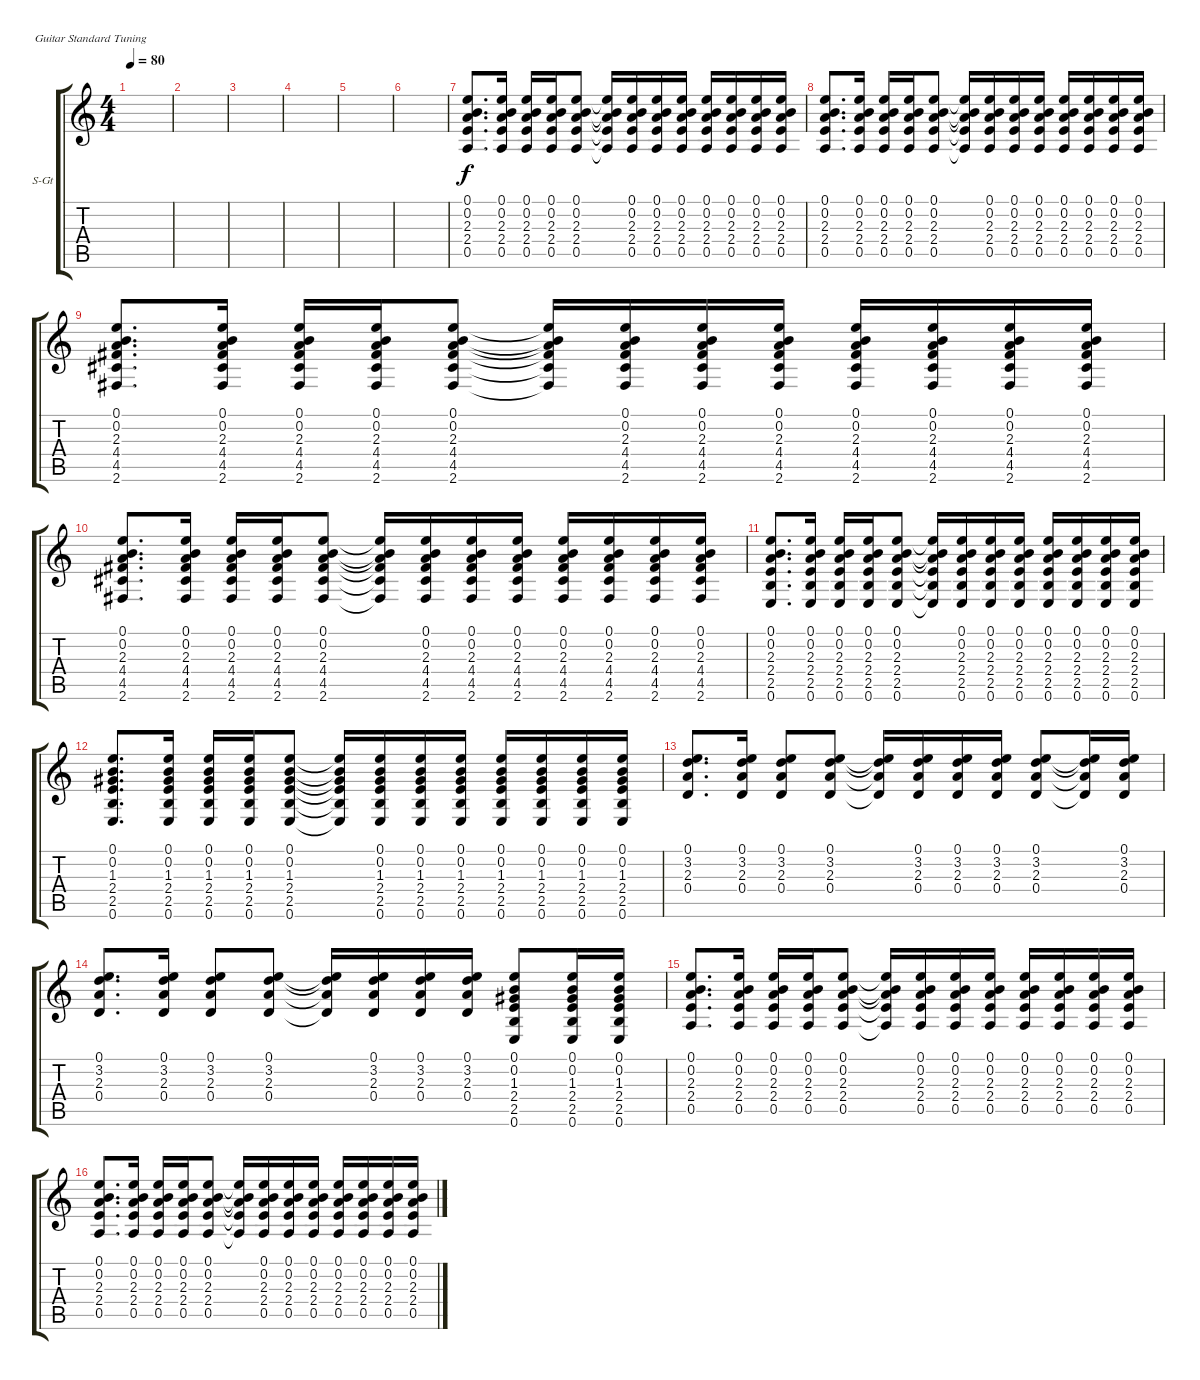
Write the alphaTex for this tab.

\defaultSystemsLayout 4
\bracketExtendMode groupsimilarinstruments
\firstSystemTrackNameOrientation horizontal
\otherSystemsTrackNameOrientation horizontal
\track ("Shaw" "S-Gt") {instrument acousticguitarsteel}
\staff {score tabs}
\tuning (E4 B3 G3 D3 A2 E2)
\ts (4 4)
\tempo 80
\clef g2
\scale
0.487395
\ks c
|
\scale
0.256303 |
\scale
0.256303 |
\scale
0.333333 |
\scale
0.333333 |
\scale
0.333333 |
\scale
0.333333 (0.1 0.2 2.3 2.4 0.5).8{d} (0.1 0.2 2.3 2.4 0.5).16 (0.1 0.2 2.3 2.4 0.5).16 (0.1 0.2 2.3 2.4 0.5).16 (0.1 0.2 2.3 2.4 0.5).8 (0.1{t} 0.2{t} 2.3{t} 2.4{t} 0.5{t}).16 (0.1 0.2 2.3 2.4 0.5).16 (0.1 0.2 2.3 2.4 0.5).16 (0.1 0.2 2.3 2.4 0.5).16 (0.1 0.2 2.3 2.4 0.5).16 (0.1 0.2 2.3 2.4 0.5).16 (0.1 0.2 2.3 2.4 0.5).16 (0.1 0.2 2.3 2.4 0.5).16 |
\scale
0.333333 (0.1 0.2 2.3 2.4 0.5).8{d} (0.1 0.2 2.3 2.4 0.5).16 (0.1 0.2 2.3 2.4 0.5).16 (0.1 0.2 2.3 2.4 0.5).16 (0.1 0.2 2.3 2.4 0.5).8 (0.1{t} 0.2{t} 2.3{t} 2.4{t} 0.5{t}).16 (0.1 0.2 2.3 2.4 0.5).16 (0.1 0.2 2.3 2.4 0.5).16 (0.1 0.2 2.3 2.4 0.5).16 (0.1 0.2 2.3 2.4 0.5).16 (0.1 0.2 2.3 2.4 0.5).16 (0.1 0.2 2.3 2.4 0.5).16 (0.1 0.2 2.3 2.4 0.5).16 |
\scale
0.333333 (0.1 0.2 2.3 4.4 4.5 2.6).8{d} (0.1 0.2 2.3 4.4 4.5 2.6).16 (0.1 0.2 2.3 4.4 4.5 2.6).16 (0.1 0.2 2.3 4.4 4.5 2.6).16 (0.1 0.2 2.3 4.4 4.5 2.6).8 (0.1{t} 0.2{t} 2.3{t} 4.4{t} 4.5{t} 2.6{t}).16 (0.1 0.2 2.3 4.4 4.5 2.6).16 (0.1 0.2 2.3 4.4 4.5 2.6).16 (0.1 0.2 2.3 4.4 4.5 2.6).16 (0.1 0.2 2.3 4.4 4.5 2.6).16 (0.1 0.2 2.3 4.4 4.5 2.6).16 (0.1 0.2 2.3 4.4 4.5 2.6).16 (0.1 0.2 2.3 4.4 4.5 2.6).16 |
\scale
0.333333 (0.1 0.2 2.3 4.4 4.5 2.6).8{d} (0.1 0.2 2.3 4.4 4.5 2.6).16 (0.1 0.2 2.3 4.4 4.5 2.6).16 (0.1 0.2 2.3 4.4 4.5 2.6).16 (0.1 0.2 2.3 4.4 4.5 2.6).8 (0.1{t} 0.2{t} 2.3{t} 4.4{t} 4.5{t} 2.6{t}).16 (0.1 0.2 2.3 4.4 4.5 2.6).16 (0.1 0.2 2.3 4.4 4.5 2.6).16 (0.1 0.2 2.3 4.4 4.5 2.6).16 (0.1 0.2 2.3 4.4 4.5 2.6).16 (0.1 0.2 2.3 4.4 4.5 2.6).16 (0.1 0.2 2.3 4.4 4.5 2.6).16 (0.1 0.2 2.3 4.4 4.5 2.6).16 |
\scale
0.333333 (0.1 0.2 2.3 2.4 2.5 0.6).8{d} (0.1 0.2 2.3 2.4 2.5 0.6).16 (0.1 0.2 2.3 2.4 2.5 0.6).16 (0.1 0.2 2.3 2.4 2.5 0.6).16 (0.1 0.2 2.3 2.4 2.5 0.6).8 (0.1{t} 0.2{t} 2.3{t} 2.4{t} 2.5{t} 0.6{t}).16 (0.1 0.2 2.3 2.4 2.5 0.6).16 (0.1 0.2 2.3 2.4 2.5 0.6).16 (0.1 0.2 2.3 2.4 2.5 0.6).16 (0.1 0.2 2.3 2.4 2.5 0.6).16 (0.1 0.2 2.3 2.4 2.5 0.6).16 (0.1 0.2 2.3 2.4 2.5 0.6).16 (0.1 0.2 2.3 2.4 2.5 0.6).16 |
\scale
0.333333 (0.1 0.2 1.3 2.4 2.5 0.6).8{d} (0.1 0.2 1.3 2.4 2.5 0.6).16 (0.1 0.2 1.3 2.4 2.5 0.6).16 (0.1 0.2 1.3 2.4 2.5 0.6).16 (0.1 0.2 1.3 2.4 2.5 0.6).8 (0.1{t} 0.2{t} 1.3{t} 2.4{t} 2.5{t} 0.6{t}).16 (0.1 0.2 1.3 2.4 2.5 0.6).16 (0.1 0.2 1.3 2.4 2.5 0.6).16 (0.1 0.2 1.3 2.4 2.5 0.6).16 (0.1 0.2 1.3 2.4 2.5 0.6).16 (0.1 0.2 1.3 2.4 2.5 0.6).16 (0.1 0.2 1.3 2.4 2.5 0.6).16 (0.1 0.2 1.3 2.4 2.5 0.6).16 |
\scale
0.333333 (0.1 3.2 2.3 0.4).8{d} (0.1 3.2 2.3 0.4).16 (0.1 3.2 2.3 0.4).8 (0.1 3.2 2.3 0.4).8 (0.1{t} 3.2{t} 2.3{t} 0.4{t}).16 (0.1 3.2 2.3 0.4).16 (0.1 3.2 2.3 0.4).16 (0.1 3.2 2.3 0.4).16 (0.1 3.2 2.3 0.4).8 (0.1{t} 3.2{t} 2.3{t} 0.4{t}).16 (0.1 3.2 2.3 0.4).16 |
\scale
0.333333 (0.1 3.2 2.3 0.4).8{d} (0.1 3.2 2.3 0.4).16 (0.1 3.2 2.3 0.4).8 (0.1 3.2 2.3 0.4).8 (0.1{t} 3.2{t} 2.3{t} 0.4{t}).16 (0.1 3.2 2.3 0.4).16 (0.1 3.2 2.3 0.4).16 (0.1 3.2 2.3 0.4).16 (0.1 0.2 1.3 2.4 2.5 0.6).8 (0.1 0.2 1.3 2.4 2.5 0.6).16 (0.1 0.2 1.3 2.4 2.5 0.6).16 |
\scale
0.333333 (0.1 0.2 2.3 2.4 0.5).8{d} (0.1 0.2 2.3 2.4 0.5).16 (0.1 0.2 2.3 2.4 0.5).16 (0.1 0.2 2.3 2.4 0.5).16 (0.1 0.2 2.3 2.4 0.5).8 (0.1{t} 0.2{t} 2.3{t} 2.4{t} 0.5{t}).16 (0.1 0.2 2.3 2.4 0.5).16 (0.1 0.2 2.3 2.4 0.5).16 (0.1 0.2 2.3 2.4 0.5).16 (0.1 0.2 2.3 2.4 0.5).16 (0.1 0.2 2.3 2.4 0.5).16 (0.1 0.2 2.3 2.4 0.5).16 (0.1 0.2 2.3 2.4 0.5).16 |
\scale
0.333333 (0.1 0.2 2.3 2.4 0.5).8{d} (0.1 0.2 2.3 2.4 0.5).16 (0.1 0.2 2.3 2.4 0.5).16 (0.1 0.2 2.3 2.4 0.5).16 (0.1 0.2 2.3 2.4 0.5).8 (0.1{t} 0.2{t} 2.3{t} 2.4{t} 0.5{t}).16 (0.1 0.2 2.3 2.4 0.5).16 (0.1 0.2 2.3 2.4 0.5).16 (0.1 0.2 2.3 2.4 0.5).16 (0.1 0.2 2.3 2.4 0.5).16 (0.1 0.2 2.3 2.4 0.5).16 (0.1 0.2 2.3 2.4 0.5).16 (0.1 0.2 2.3 2.4 0.5).16
